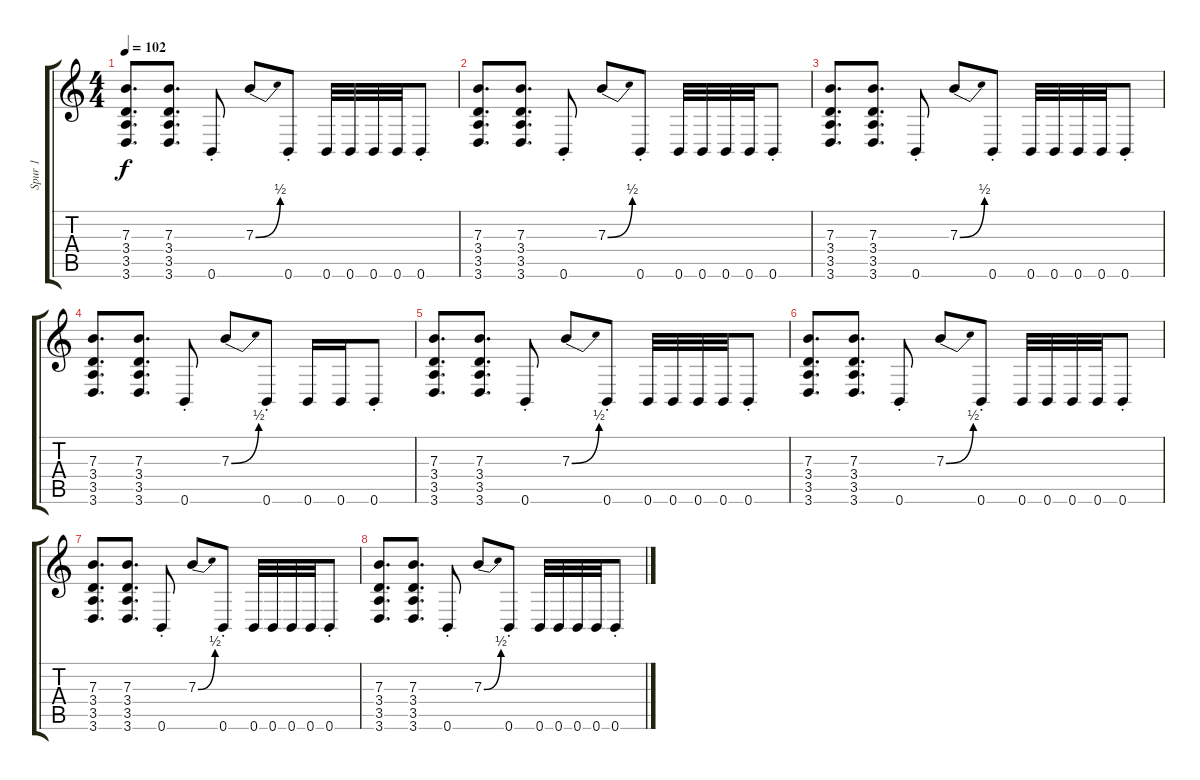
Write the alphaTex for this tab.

\track ("Spur 1" "Spur 1") {instrument overdrivenguitar}
\staff {score tabs}
\tuning (Db4 Ab3 E3 B2 Gb2 B1) {hide}
\ts (4 4)
\tempo 102
\clef g2
\ks c
(7.3 3.4 3.5 3.6).8{d dy f} (7.3 3.4 3.5 3.6).8{d} 0.6{st}.8 7.3{be (bend 0 0 60 2)}.8 0.6{st}.8 0.6.32 0.6.32 0.6.32 0.6.32 0.6{st}.8 |
(7.3 3.4 3.5 3.6).8{d} (7.3 3.4 3.5 3.6).8{d} 0.6{st}.8 7.3{be (bend 0 0 60 2)}.8 0.6{st}.8 0.6.32 0.6.32 0.6.32 0.6.32 0.6{st}.8 |
(7.3 3.4 3.5 3.6).8{d} (7.3 3.4 3.5 3.6).8{d} 0.6{st}.8 7.3{be (bend 0 0 60 2)}.8 0.6{st}.8 0.6.32 0.6.32 0.6.32 0.6.32 0.6{st}.8 |
(7.3 3.4 3.5 3.6).8{d} (7.3 3.4 3.5 3.6).8{d} 0.6{st}.8 7.3{be (bend 0 0 60 2)}.8 0.6{st}.8 0.6.16 0.6.16 0.6{st}.8 |
(7.3 3.4 3.5 3.6).8{d} (7.3 3.4 3.5 3.6).8{d} 0.6{st}.8 7.3{be (bend 0 0 60 2)}.8 0.6{st}.8 0.6.32 0.6.32 0.6.32 0.6.32 0.6{st}.8 |
(7.3 3.4 3.5 3.6).8{d} (7.3 3.4 3.5 3.6).8{d} 0.6{st}.8 7.3{be (bend 0 0 60 2)}.8 0.6{st}.8 0.6.32 0.6.32 0.6.32 0.6.32 0.6{st}.8 |
(7.3 3.4 3.5 3.6).8{d} (7.3 3.4 3.5 3.6).8{d} 0.6{st}.8 7.3{be (bend 0 0 60 2)}.8 0.6{st}.8 0.6.32 0.6.32 0.6.32 0.6.32 0.6{st}.8 |
(7.3 3.4 3.5 3.6).8{d} (7.3 3.4 3.5 3.6).8{d} 0.6{st}.8 7.3{be (bend 0 0 60 2)}.8 0.6{st}.8 0.6.32 0.6.32 0.6.32 0.6.32 0.6{st}.8
